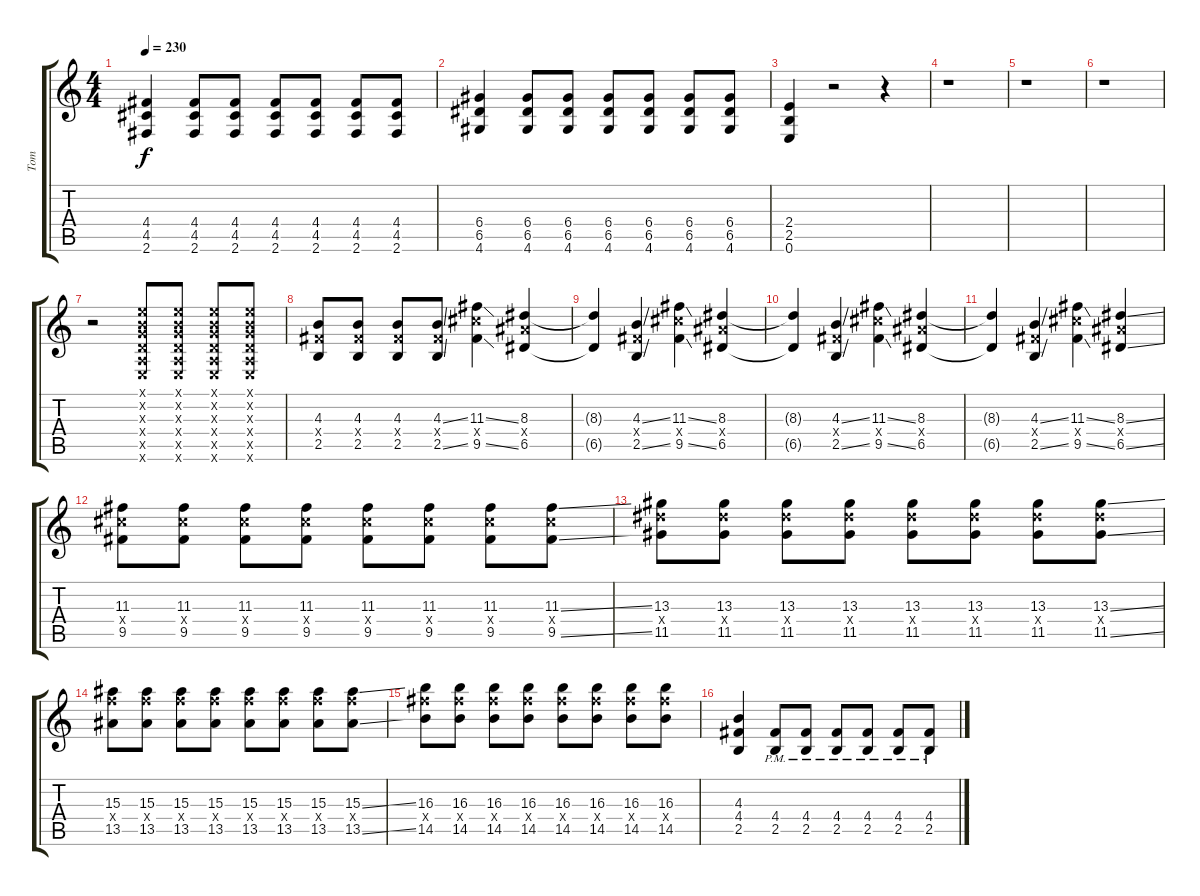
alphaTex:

\track ("Tom" "Tom") {instrument electricguitarclean}
\staff {score tabs}
\tuning (E4 B3 G3 D3 A2 E2) {hide}
\ts (4 4)
\tempo 230
\clef g2
\ks c
(4.4 4.5 2.6).4{dy f} (4.4 4.5 2.6).8 (4.4 4.5 2.6).8 (4.4 4.5 2.6).8 (4.4 4.5 2.6).8 (4.4 4.5 2.6).8 (4.4 4.5 2.6).8 |
(6.4 6.5 4.6).4 (6.4 6.5 4.6).8 (6.4 6.5 4.6).8 (6.4 6.5 4.6).8 (6.4 6.5 4.6).8 (6.4 6.5 4.6).8 (6.4 6.5 4.6).8 |
(2.4 2.5 0.6).4 r.2 r.4 |
r.1 |
r.1 |
r.1 |
r.2 (0.1{x} 0.2{x} 0.3{x} 0.4{x} 0.5{x} 0.6{x}).8 (0.1{x} 0.2{x} 0.3{x} 0.4{x} 0.5{x} 0.6{x}).8 (0.1{x} 0.2{x} 0.3{x} 0.4{x} 0.5{x} 0.6{x}).8 (0.1{x} 0.2{x} 0.3{x} 0.4{x} 0.5{x} 0.6{x}).8 |
(4.3 4.4{x} 2.5).8 (4.3 4.4{x} 2.5).8 (4.3 4.4{x} 2.5).8 (4.3{ss} 4.4{x} 2.5{ss}).8 (11.3{ss} 11.4{x} 9.5{ss}).4 (8.3 8.4{x} 6.5).4 |
(8.3{t} 6.5{t}).4 (4.3{ss} 4.4{x} 2.5{ss}).4 (11.3{ss} 11.4{x} 9.5{ss}).4 (8.3 8.4{x} 6.5).4 |
(8.3{t} 6.5{t}).4 (4.3{ss} 4.4{x} 2.5{ss}).4 (11.3{ss} 11.4{x} 9.5{ss}).4 (8.3 8.4{x} 6.5).4 |
(8.3{t} 6.5{t}).4 (4.3{ss} 4.4{x} 2.5{ss}).4 (11.3{ss} 11.4{x} 9.5{ss}).4 (8.3{ss} 8.4{x} 6.5{ss}).4 |
(11.3 11.4{x} 9.5).8 (11.3 11.4{x} 9.5).8 (11.3 11.4{x} 9.5).8 (11.3 11.4{x} 9.5).8 (11.3 11.4{x} 9.5).8 (11.3 11.4{x} 9.5).8 (11.3 11.4{x} 9.5).8 (11.3{ss} 11.4{x} 9.5{ss}).8 |
(13.3 13.4{x} 11.5).8 (13.3 13.4{x} 11.5).8 (13.3 13.4{x} 11.5).8 (13.3 13.4{x} 11.5).8 (13.3 13.4{x} 11.5).8 (13.3 13.4{x} 11.5).8 (13.3 13.4{x} 11.5).8 (13.3{ss} 13.4{x} 11.5{ss}).8 |
(15.3 15.4{x} 13.5).8 (15.3 15.4{x} 13.5).8 (15.3 15.4{x} 13.5).8 (15.3 15.4{x} 13.5).8 (15.3 15.4{x} 13.5).8 (15.3 15.4{x} 13.5).8 (15.3 15.4{x} 13.5).8 (15.3{ss} 15.4{x} 13.5{ss}).8 |
(16.3 16.4{x} 14.5).8 (16.3 16.4{x} 14.5).8 (16.3 16.4{x} 14.5).8 (16.3 16.4{x} 14.5).8 (16.3 16.4{x} 14.5).8 (16.3 16.4{x} 14.5).8 (16.3 16.4{x} 14.5).8 (16.3 16.4{x} 14.5).8 |
(4.3 4.4 2.5).4 (4.4{pm} 2.5{pm}).8 (4.4{pm} 2.5{pm}).8 (4.4{pm} 2.5{pm}).8 (4.4{pm} 2.5{pm}).8 (4.4{pm} 2.5{pm}).8 (4.4{pm} 2.5{pm}).8
